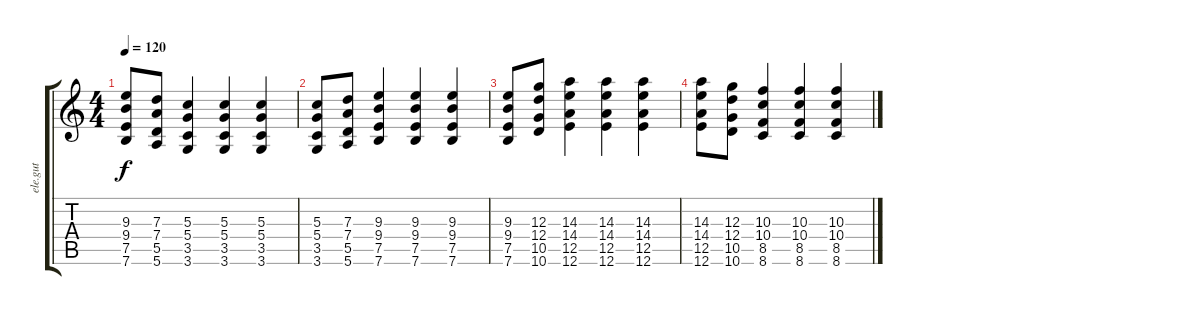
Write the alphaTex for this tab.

\track ("ele.gut" "ele.gut") {instrument distortionguitar}
\staff {score tabs}
\tuning (E4 B3 G3 D3 A2 E2) {hide}
\ts (4 4)
\tempo 120
\clef g2
\ks c
(9.3 9.4 7.5 7.6).8{dy f} (7.3 7.4 5.5 5.6).8 (5.3 5.4 3.5 3.6).4 (5.3 5.4 3.5 3.6).4 (5.3 5.4 3.5 3.6).4 |
(5.3 5.4 3.5 3.6).8 (7.3 7.4 5.5 5.6).8 (9.3 9.4 7.5 7.6).4 (9.3 9.4 7.5 7.6).4 (9.3 9.4 7.5 7.6).4 |
(9.3 9.4 7.5 7.6).8 (12.3 12.4 10.5 10.6).8 (14.3 14.4 12.5 12.6).4 (14.3 14.4 12.5 12.6).4 (14.3 14.4 12.5 12.6).4 |
(14.3 14.4 12.5 12.6).8 (12.3 12.4 10.5 10.6).8 (10.3 10.4 8.5 8.6).4 (10.3 10.4 8.5 8.6).4 (10.3 10.4 8.5 8.6).4
